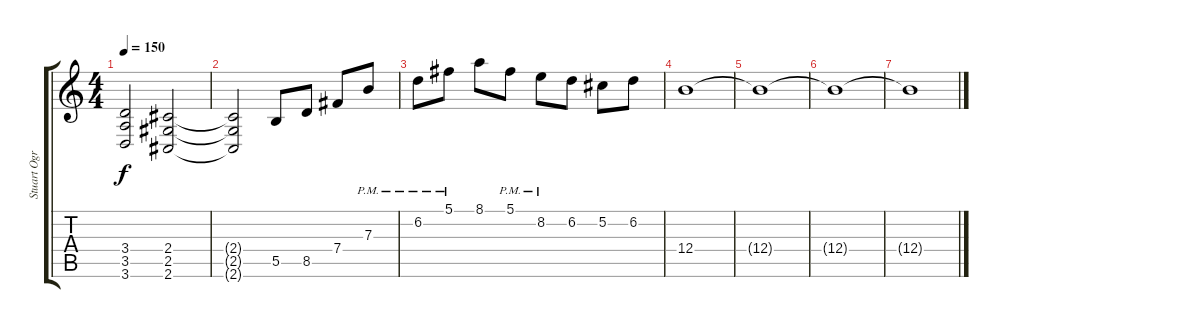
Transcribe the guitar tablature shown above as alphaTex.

\track ("Stuart Ogran (Guitar)" "Stuart Ogr") {instrument distortionguitar}
\staff {score tabs}
\tuning (Db4 Ab3 E3 B2 Gb2 B1) {hide}
\ts (4 4)
\tempo 150
\clef g2
\ks c
(3.4{t} 3.5{t} 3.6{t}).2{dy f} (2.4 2.5 2.6).2 |
(2.4{t} 2.5{t} 2.6{t}).2 5.5.8 8.5.8 7.4.8 7.3{pm}.8 |
6.2{pm}.8 5.1{pm}.8 8.1.8 5.1{pm}.8 8.2{pm}.8 6.2.8 5.2.8 6.2.8 |
12.4.1 |
12.4{t}.1 |
12.4{t}.1 |
12.4{t}.1
